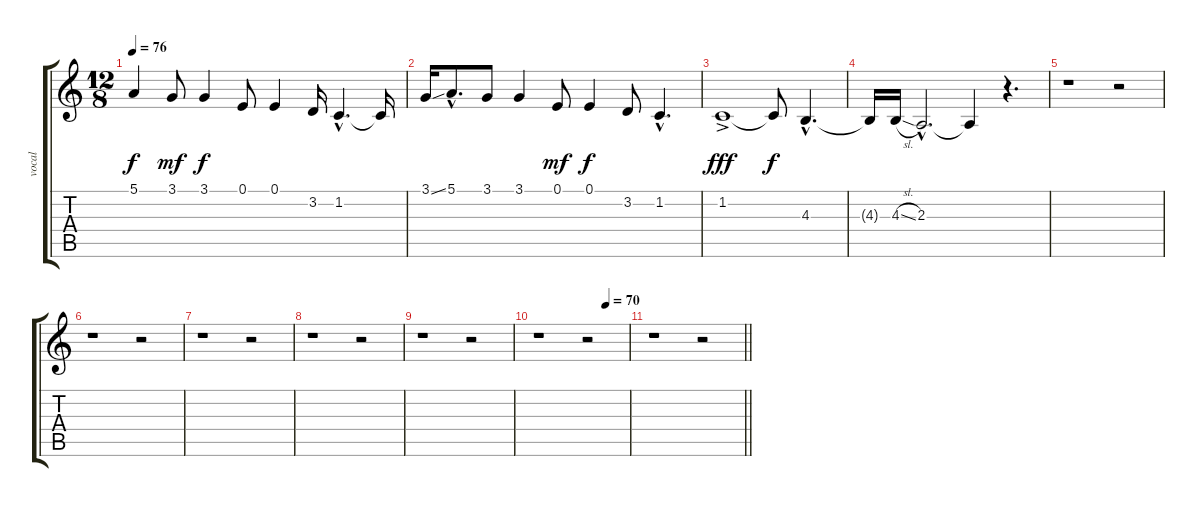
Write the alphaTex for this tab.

\track ("vocal" "vocal") {instrument sopranosax}
\staff {score tabs}
\tuning (E4 B3 G3 D3 A2 E2) {hide}
\ts (12 8)
\tempo 76
\clef g2
\ks c
5.1.4{dy f} 3.1.8{dy mf} 3.1.4{dy f} 0.1.8 0.1.4 3.2.16 1.2{hac}.4{d} 1.2{t}.16 |
3.1{ss}.16 5.1{hac}.8{d} 3.1.8 3.1.4 0.1.8{dy mf} 0.1.4{dy f} 3.2.8 1.2{hac}.4{d} |
1.2{ac}.1{dy fff} 1.2{t}.8{dy f} 4.3{hac}.4{d} |
4.3{t}.16 4.3{sl}.16 2.3{hac}.2{d} 2.3{t}.4 r.4{d} |
r.1 r.2 |
r.1 r.2 |
r.1 r.2 |
r.1 r.2 |
r.1 r.2 |
\tempo (70 0.75)
r.1 r.2 |
\barLineRight lightlight
r.1 r.2
